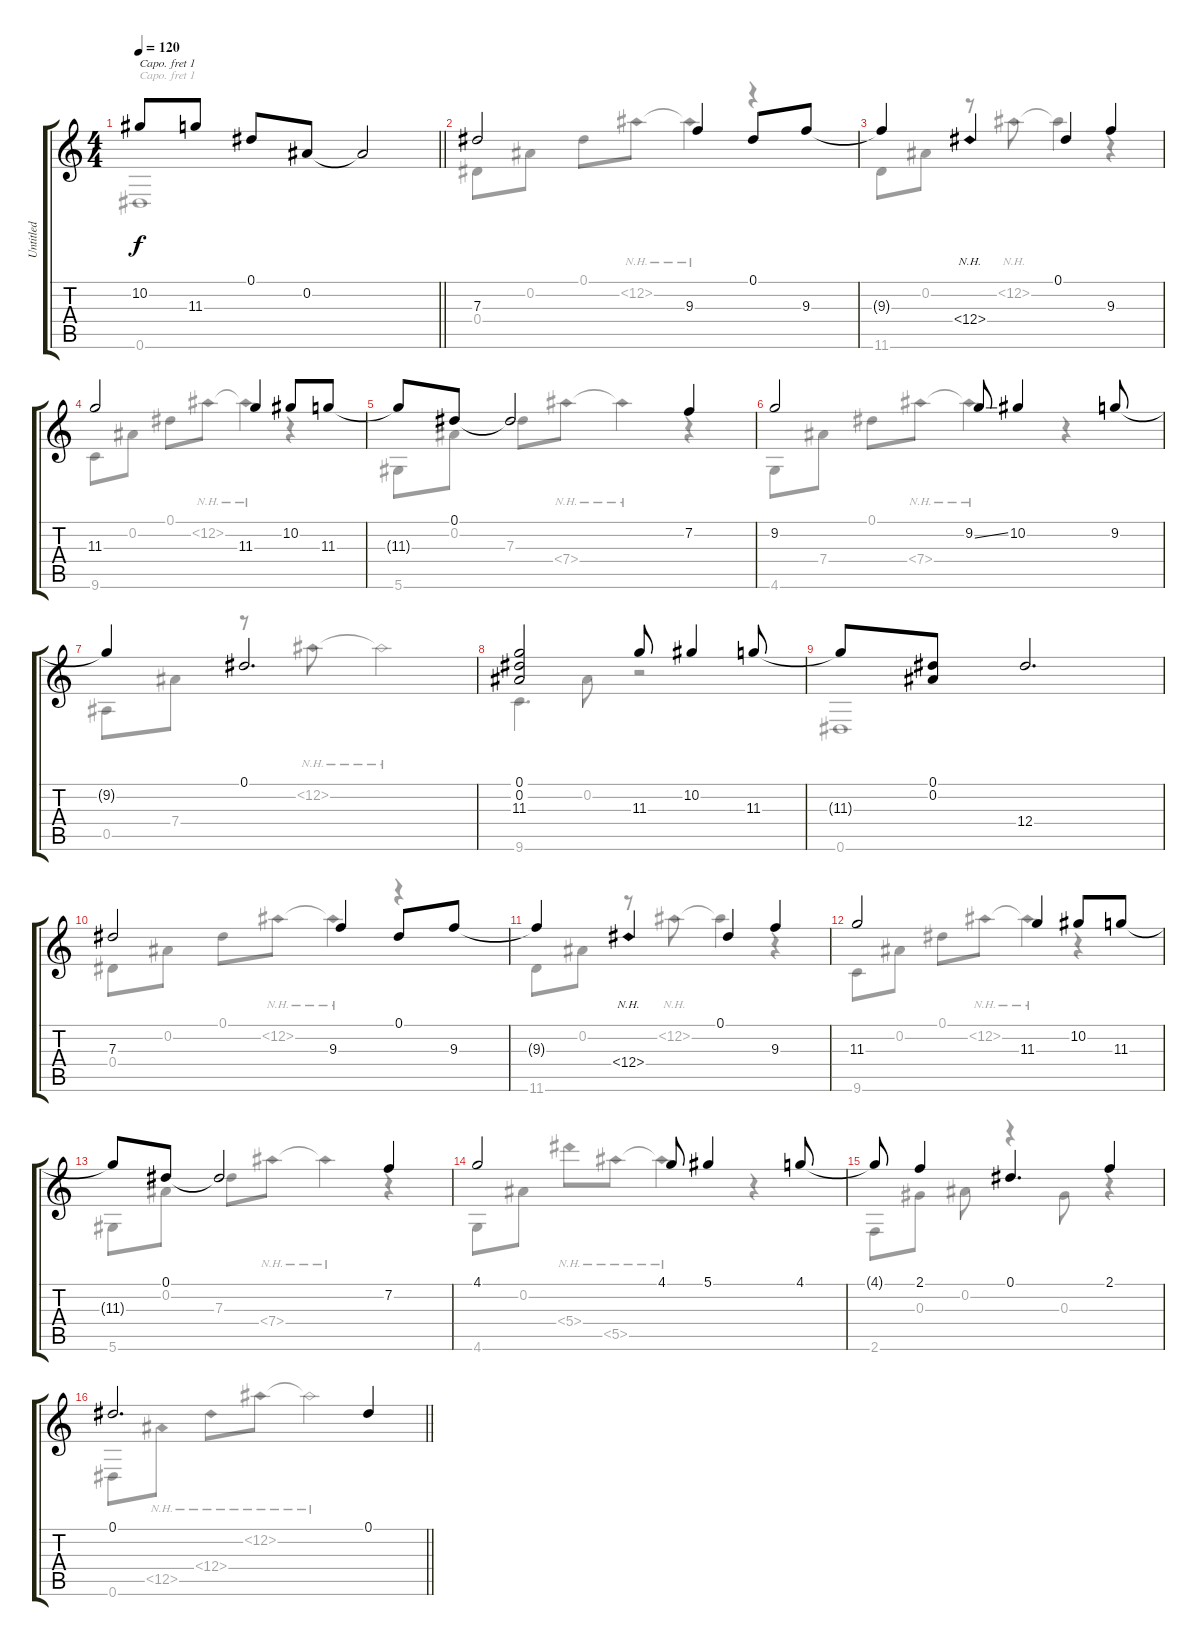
\track ("Untitled" "Untitled") {instrument acousticguitarsteel}
\staff {score tabs}
\capo 1
\tuning (D4 A3 G3 D3 A2 D2) {hide}
\voice
\ts (4 4)
\tempo 120
\clef g2
\barLineRight lightlight
\ks c
10.2.8{dy f} 11.3.8 0.1.8 0.2.8 0.2{t}.2 |
\section ("" " ")
7.3.2 9.3.4 0.1.8 9.3.8 |
9.3{t}.4 12.4{nh}.4 0.1.4 9.3.4 |
11.3.2 11.3.4 10.2.8 11.3.8 |
11.3{t}.8 0.1.8 0.1{t}.2 7.2.4 |
9.2.2 9.2{ss}.8 10.2.4 9.2.8 |
9.2{t}.4 0.1.2{d} |
(0.1 0.2 11.3).2 11.3.8 10.2.4 11.3.8 |
11.3{t}.8 (0.1 0.2).8 12.4.2{d} |
7.3.2 9.3.4 0.1.8 9.3.8 |
9.3{t}.4 12.4{nh}.4 0.1.4 9.3.4 |
11.3.2 11.3.4 10.2.8 11.3.8 |
11.3{t}.8 0.1.8 0.1{t}.2 7.2.4 |
4.1.2 4.1.8 5.1.4 4.1.8 |
4.1{t}.8 2.1.4 0.1.4{d} 2.1.4 |
\barLineRight lightlight
0.1.2{d} 0.1.4
\voice
\clef g2
\ottava regular
\simile none
\barLineRight lightlight
\ks c
0.6.1{dy f} |
0.4.8 0.2.8 0.1.8 12.2{nh}.8 12.2{nh t}.4 r.4 |
11.6.8 0.2.8 r.8 12.2{nh}.8 12.2{t}.4 r.4 |
9.6.8 0.2.8 0.1.8 12.2{nh}.8 12.2{nh t}.4 r.4 |
5.6.8 0.2.8 7.3.8 7.4{nh}.8 7.4{nh t}.4 r.4 |
4.6.8 7.4.8 0.1.8 7.4{nh}.8 7.4{nh t}.4 r.4 |
0.5.8 7.4.8 r.8 12.2{nh}.8 12.2{nh t}.2 |
9.6.4{d} 0.2.8 r.2 |
0.6.1 |
0.4.8 0.2.8 0.1.8 12.2{nh}.8 12.2{nh t}.4 r.4 |
11.6.8 0.2.8 r.8 12.2{nh}.8 12.2{t}.4 r.4 |
9.6.8 0.2.8 0.1.8 12.2{nh}.8 12.2{nh t}.4 r.4 |
5.6.8 0.2.8 7.3.8 7.4{nh}.8 7.4{nh t}.4 r.4 |
4.6.8 0.2.8 5.4{nh}.8 5.5{nh}.8 5.5{nh t}.4 r.4 |
2.6.8 0.3.8 0.2.8 r.4 0.3.8 r.4 |
\barLineRight lightlight
0.6.8 12.5{nh}.8 12.4{nh}.8 12.2{nh}.8 12.2{nh t}.2
